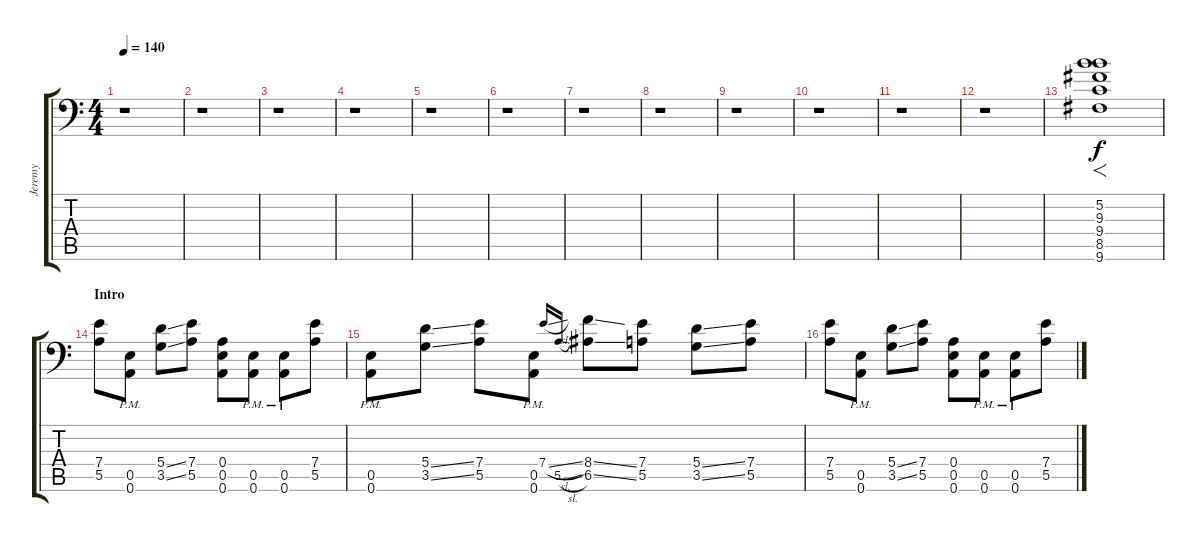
\track ("Jeremy" "Jeremy") {instrument overdrivenguitar}
\staff {score tabs}
\tuning (B3 Gb3 D3 A2 E2 A1) {hide}
\ts (4 4)
\tempo 140
\clef f4
\ks c
r.1{dy f} |
r.1 |
r.1 |
r.1 |
r.1 |
r.1 |
r.1 |
r.1 |
r.1 |
r.1 |
r.1 |
r.1 |
(5.2 9.3 9.4 8.5 9.6).1{f} |
\section ("" "Intro")
(7.4 5.5).8 (0.5{pm} 0.6{pm}).8 (5.4{ss} 3.5{ss}).8 (7.4 5.5).8 (0.4 0.5 0.6).8 (0.5{pm} 0.6{pm}).8 (0.5{pm} 0.6{pm}).8 (7.4 5.5).8 |
(0.5{pm} 0.6{pm}).8 (5.4{ss} 3.5{ss}).8 (7.4 5.5).8 (0.5{pm} 0.6{pm}).8 7.4{sl}.16{gr onbeat} 5.5{sl}.16{gr onbeat} (8.4{ss} 6.5{ss}).8 (7.4 5.5).8 (5.4{ss} 3.5{ss}).8 (7.4 5.5).8 |
(7.4 5.5).8 (0.5{pm} 0.6{pm}).8 (5.4{ss} 3.5{ss}).8 (7.4 5.5).8 (0.4 0.5 0.6).8 (0.5{pm} 0.6{pm}).8 (0.5{pm} 0.6{pm}).8 (7.4 5.5).8
